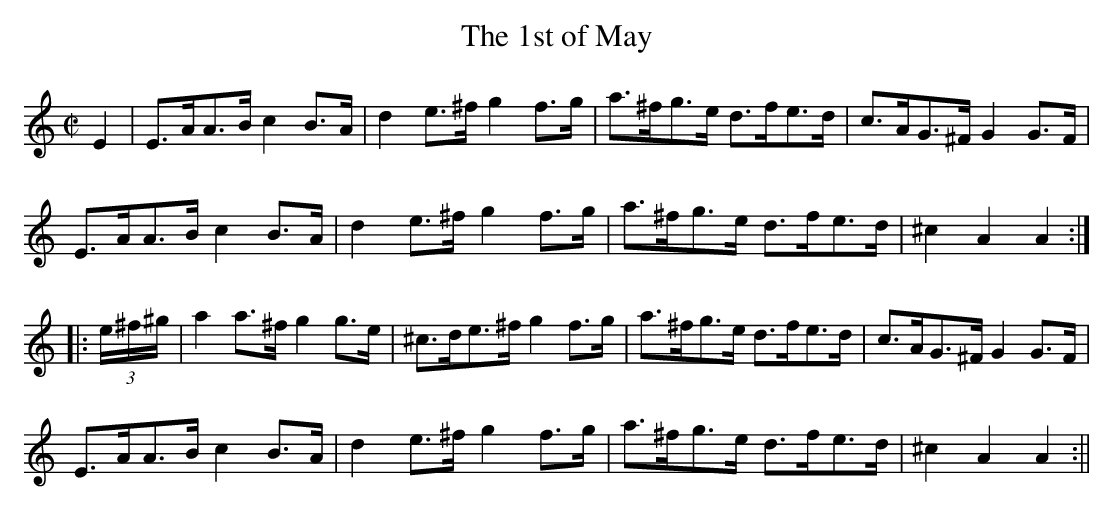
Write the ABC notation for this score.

X:1
T:1st of May, The
M:C|
L:1/8
K:Amin
E2|E>AA>B c2 B>A|d2 e>^f g2 f>g|a>^fg>e d>fe>d|c>AG>^F G2 G>F|
E>AA>B c2 B>A|d2 e>^f g2 f>g|a>^fg>e d>fe>d|^c2A2A2:|
|:(3e/^f/^g/|a2 a>^f g2 g>e|^c>de>^f g2 f>g|a>^fg>e d>fe>d|c>AG>^F G2 G>F|
E>AA>B c2 B>A|d2 e>^f g2 f>g|a>^fg>e d>fe>d|^c2A2A2:||
